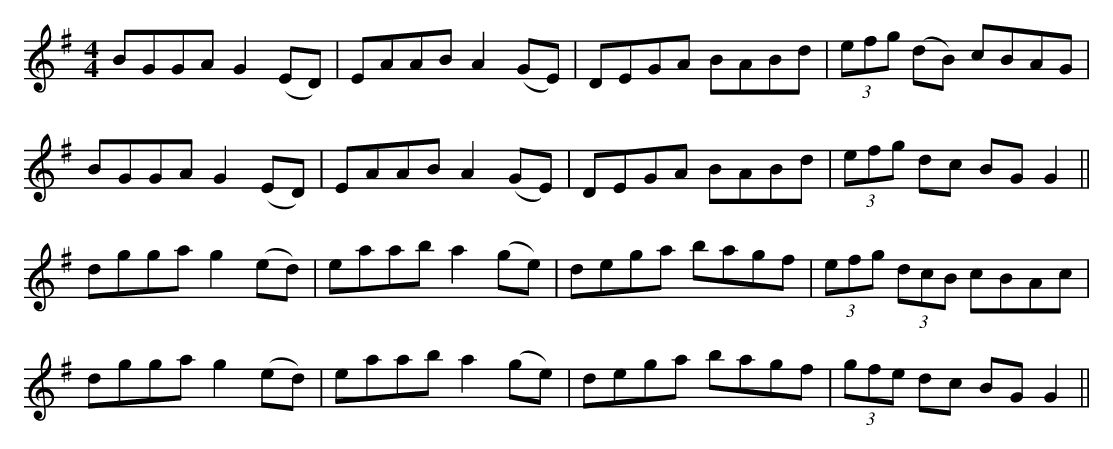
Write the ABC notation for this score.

X:1
M:4/4
K:G
BGGA G2 (ED)|EAAB A2 (GE)|DEGA BABd|(3efg (dB) cBAG|
BGGA G2 (ED)|EAAB A2 (GE)|DEGA BABd|(3efg dc BG G2||
dgga g2 (ed)|eaab a2 (ge)|dega bagf|(3efg (3dcB cBAc|
dgga g2 (ed)|eaab a2 (ge)|dega bagf|(3gfe dc BG G2||
